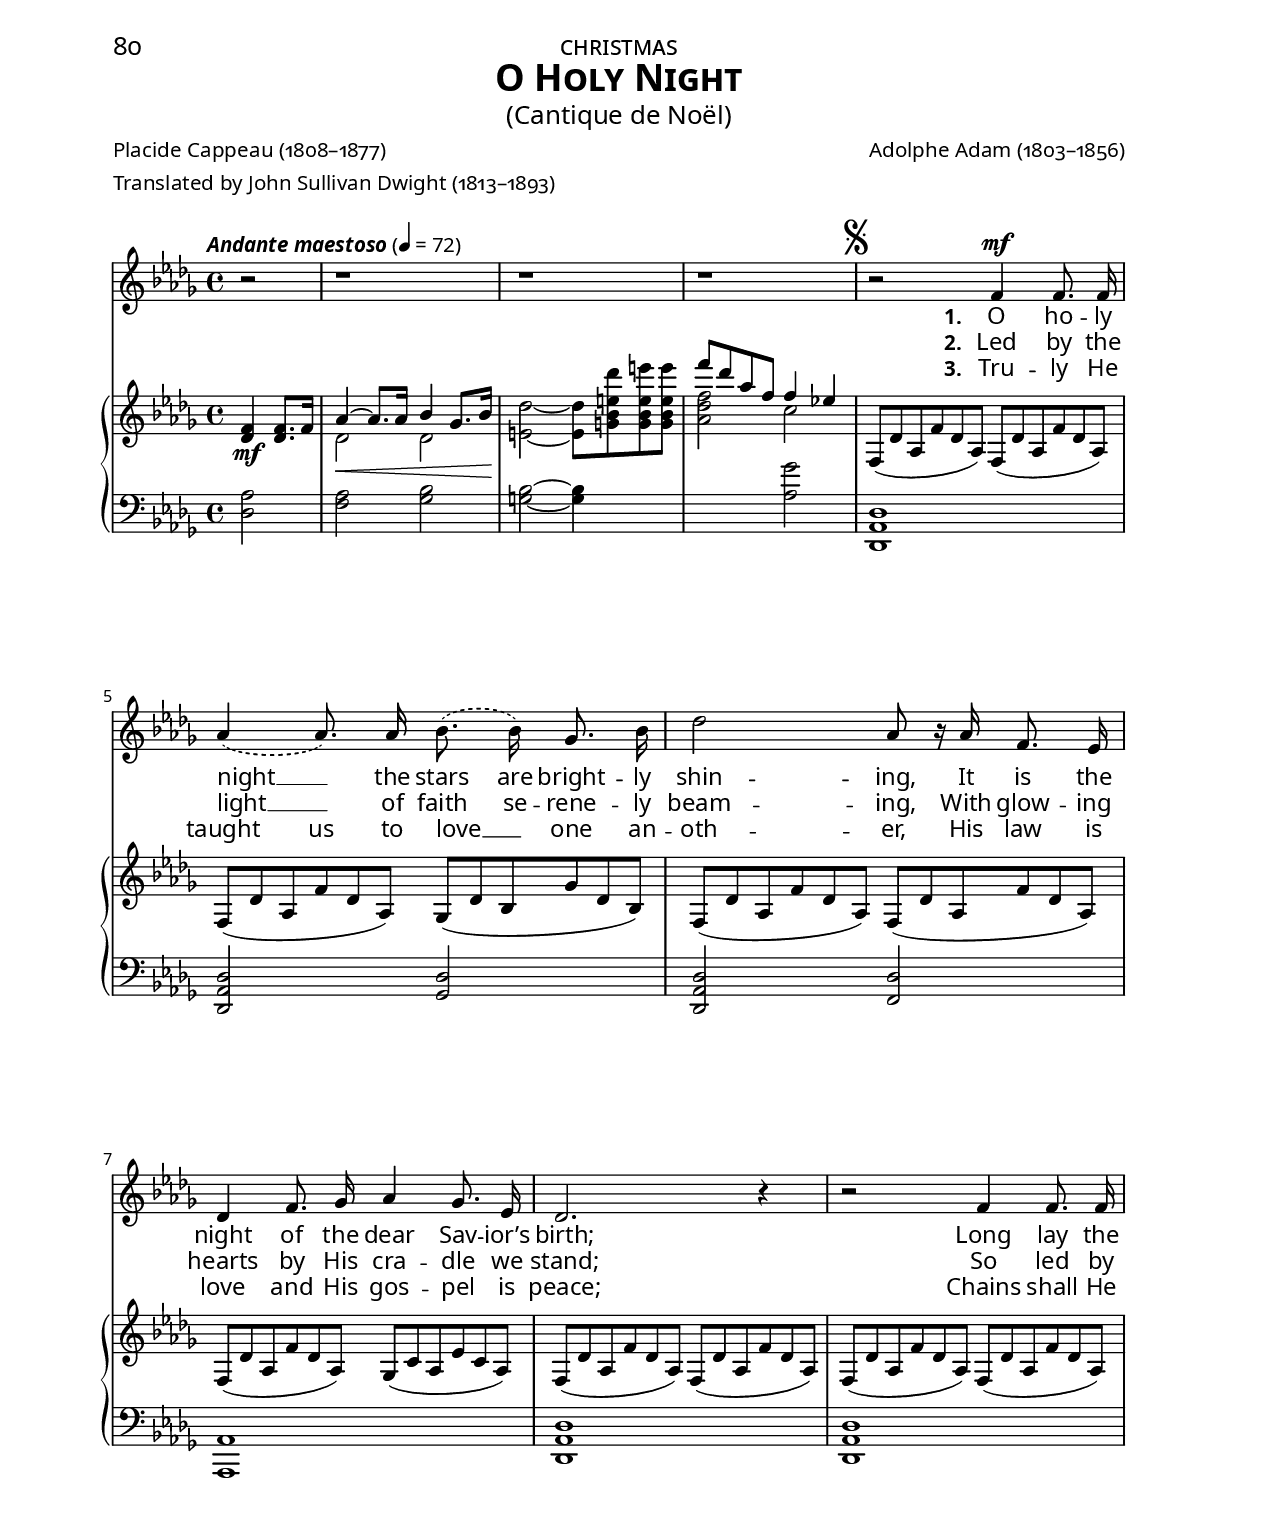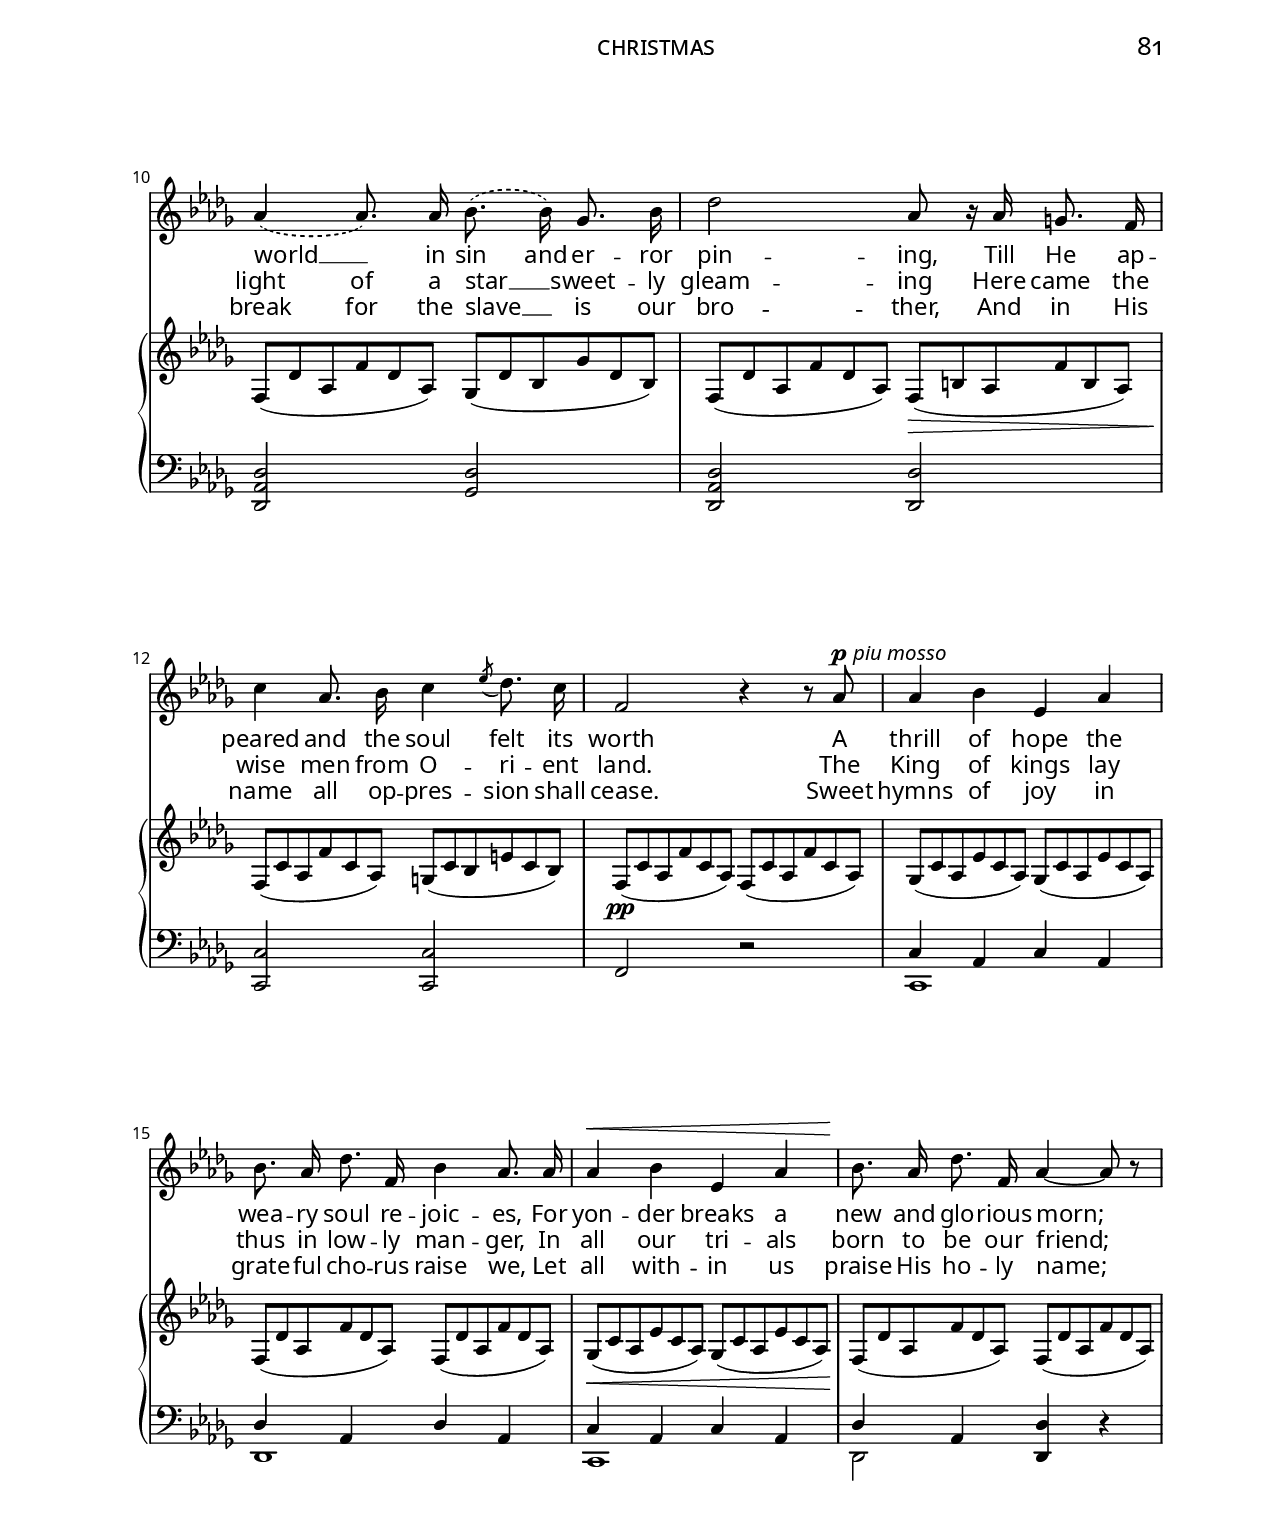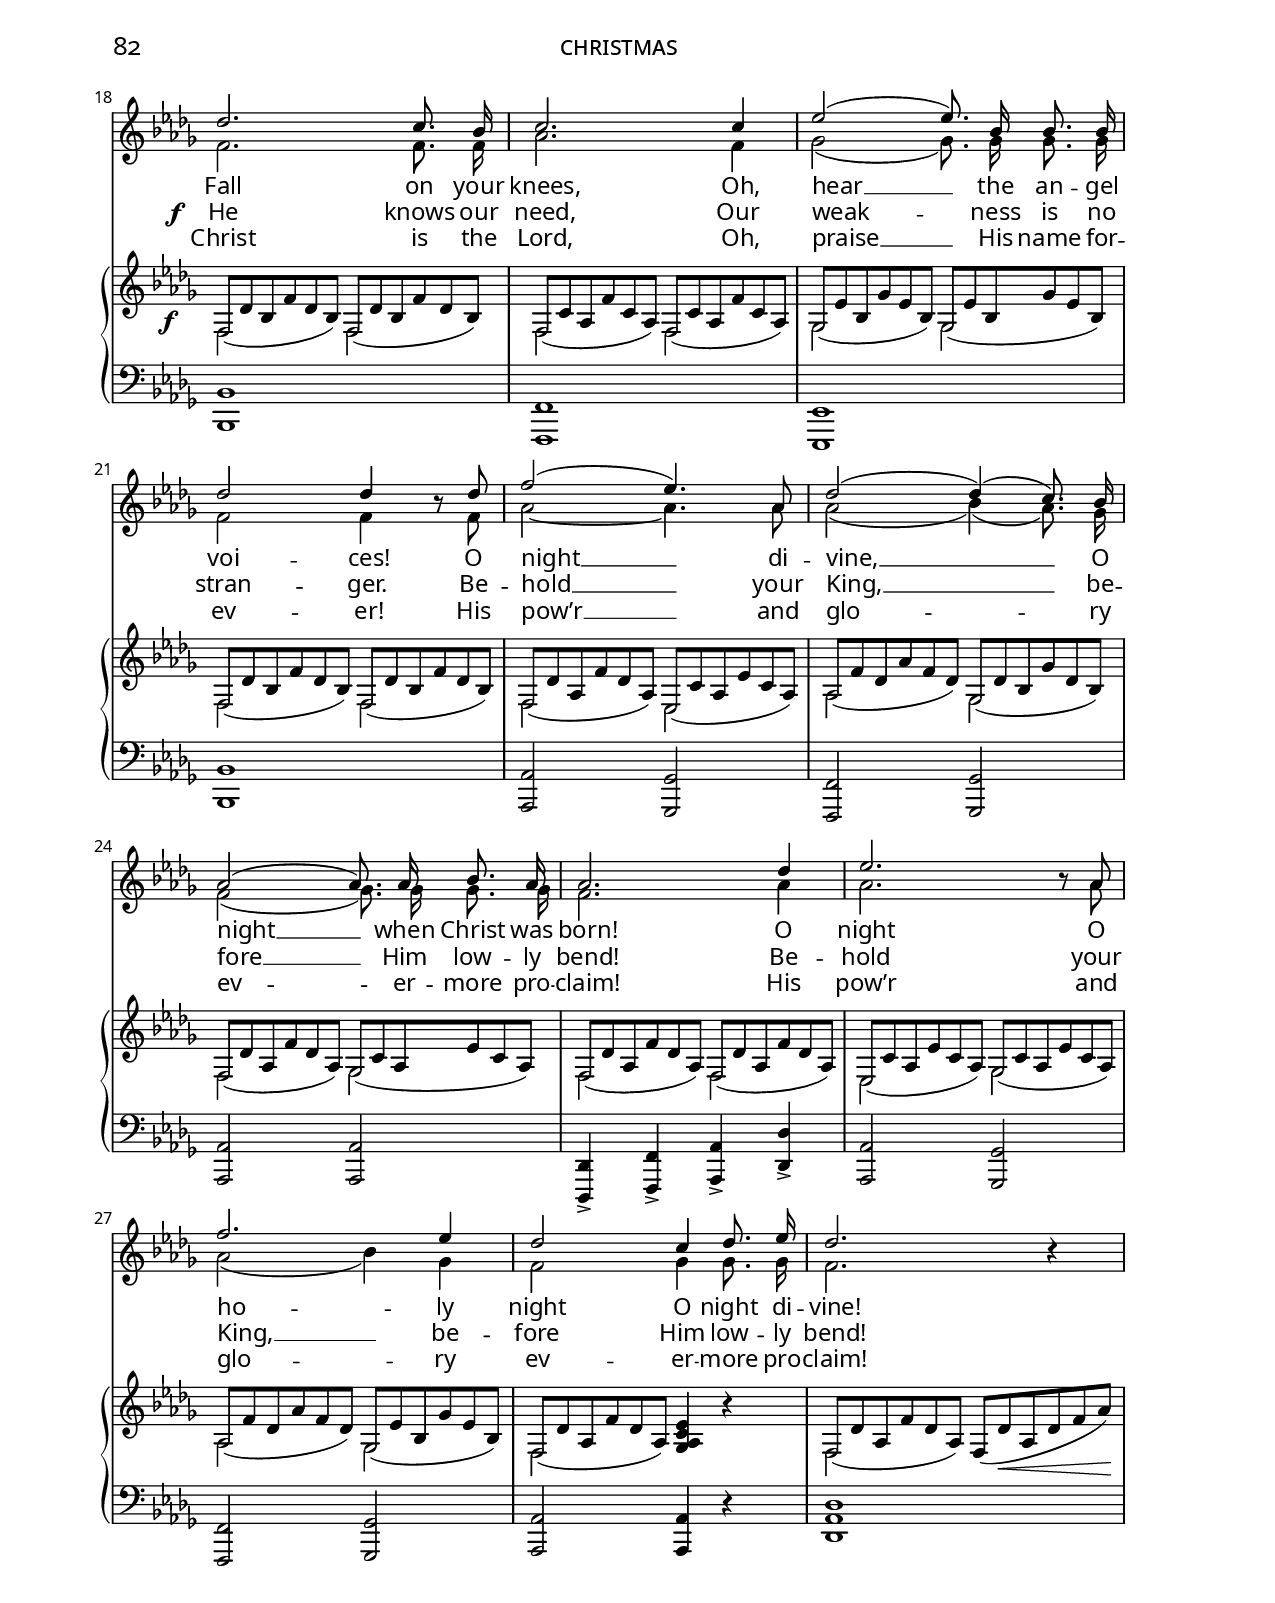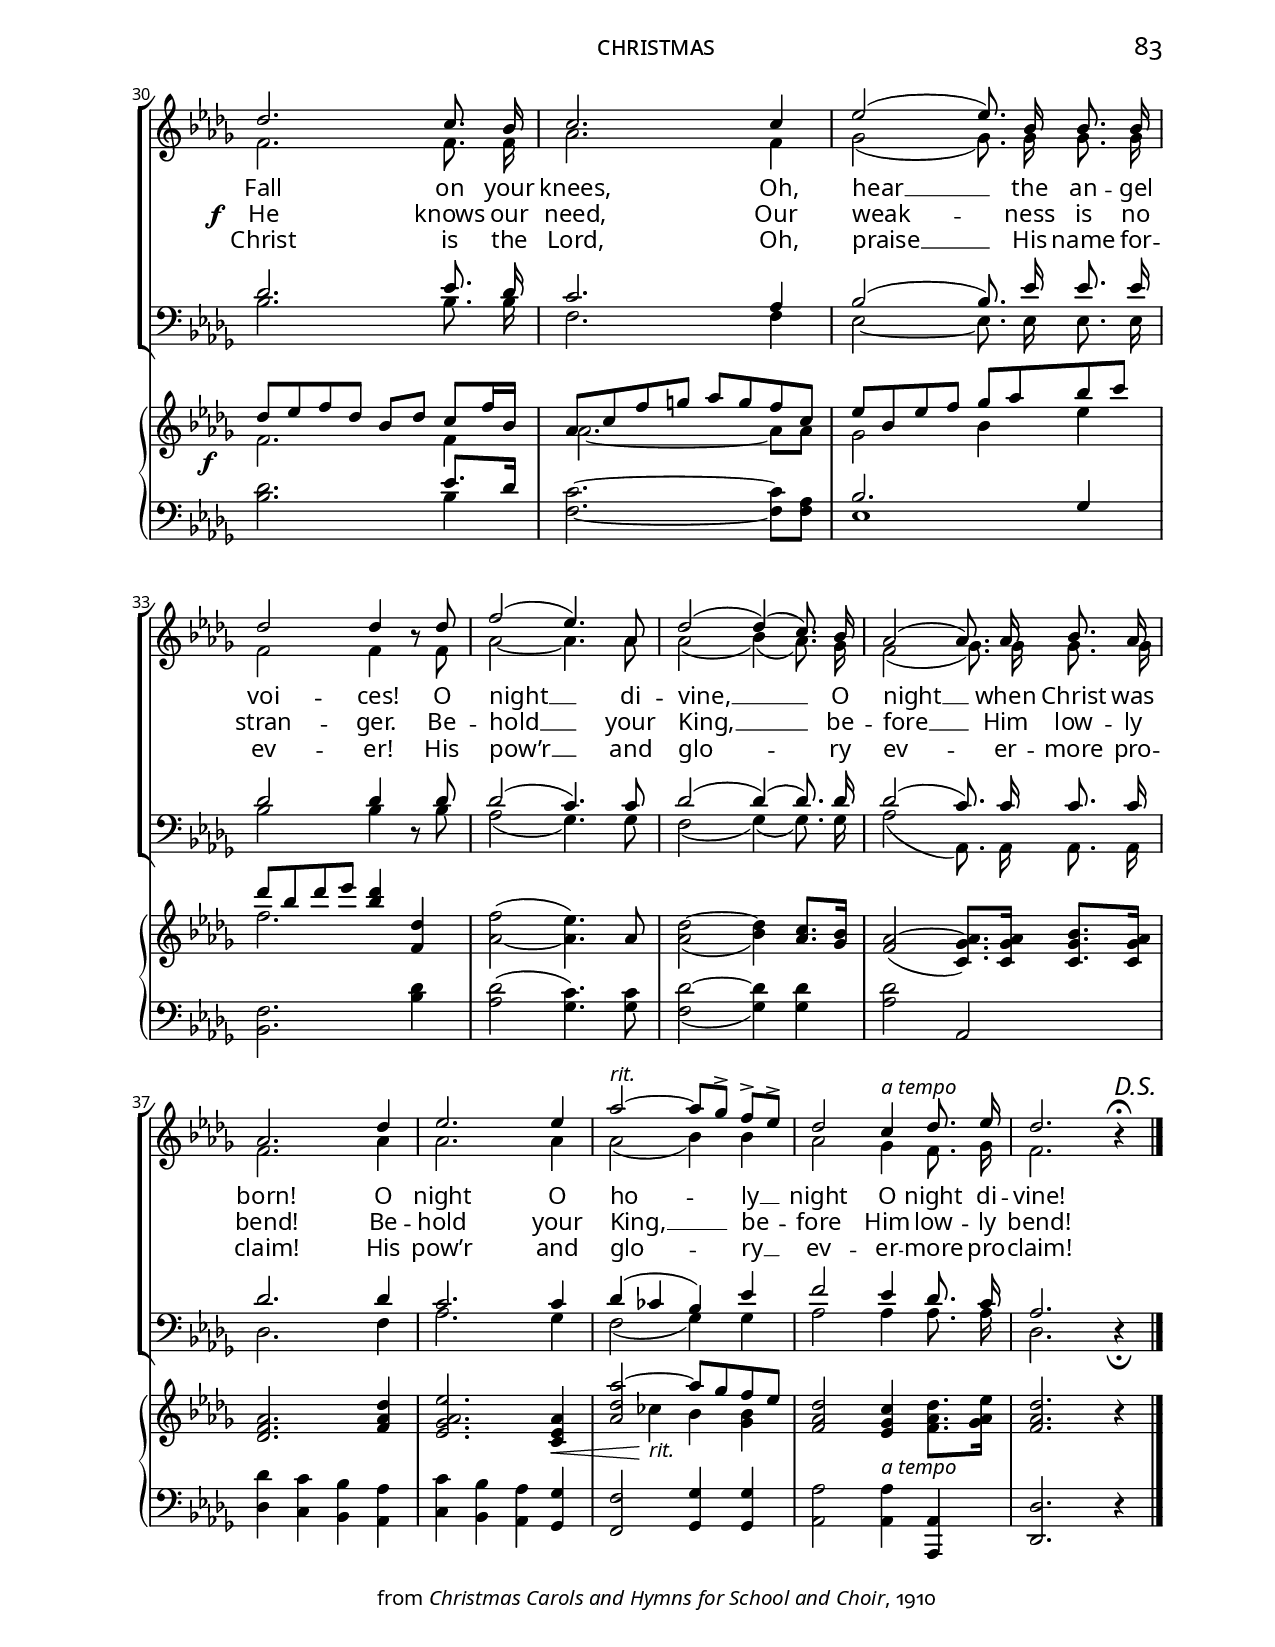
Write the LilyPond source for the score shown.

\version "2.14.2"
\include "util.ly"
\header {
  title = \markup{\override #'(font-name . "Garamond Premier Pro Semibold"){ \abs-fontsize #18 \smallCapsOldStyle"O Holy Night"}}
  subtitle = \markup{\override #'(font-name . "Garamond Premier Pro"){ \abs-fontsize #12.5 "(Cantique de Noël)"}}
  composer = \markup\oldStyleNum"Adolphe Adam (1803–1856)"
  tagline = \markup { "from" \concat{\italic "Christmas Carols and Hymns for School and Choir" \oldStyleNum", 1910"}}
  poet = \markup\oldStyleNum"Placide Cappeau (1808–1877)"
  meter = \markup\oldStyleNum"Translated by John Sullivan Dwight (1813–1893)"
}
\paper {
  paper-height = 11\in
  paper-width = 8.5\in
  indent = 0\in
  %system-system-spacing = #'((basic-distance . 10) (padding . 0))
  system-system-spacing =
    #'((basic-distance . 0)
       (minimum-distance . 0)
       (padding . -15)
       (stretchability . 100))
  markup-system-spacing =
    #'((basic-distance . 0)
       (minimum-distance . 0)
       (padding . 1)
       (stretchability . 0))
  top-system-spacing =
    #'((basic-distance . 0)
       (minimum-distance . 0)
       (padding . 0)
       (stretchability . 0))
system-system-spacing.stretchability = 100
markup-system-spacing.stretchability = 100
top-system-spacing.stretchability = 80
last-bottom-spacing.stretchability = 80
  ragged-last-bottom = ##f
  ragged-bottom = ##f
  two-sided = ##t
  inner-margin = 1\in
  outer-margin = 0.75\in
  top-margin = 0.26\in
  bottom-margin = 0.25\in
  first-page-number = #080
  print-first-page-number = ##t
  headerLine = \markup{\override #'(font-name . "Garamond Premier Pro") \smallCapsOldStyle"christmas"}
  oddHeaderMarkup = \markup\fill-line{
     \override #'(font-name . "Garamond Premier Pro")\abs-fontsize #12.5
     \combine 
        \fill-line{"" \on-the-fly #print-page-number-check-first
        \oldStylePageNum""
        }
        \fill-line{\headerLine}
  }
  evenHeaderMarkup = \markup {
     \override #'(font-name . "Garamond Premier Pro")\abs-fontsize #12.5
     \combine
        \on-the-fly #print-page-number-check-first
        \oldStylePageNum""
        \fill-line{\headerLine}
  }
}
#(set-global-staff-size 18) \paper{ #(define fonts (make-pango-font-tree "Garamond Premier Pro" "Garamond Premier Pro" "Garamond Premier Pro" (/ 18 20))) }
global = {
  \key des \major
  \time 4/4
  \autoBeamOff
  #'line-break-system-details #'((alignment-distances . (-100)))
  \override DynamicLineSpanner #'staff-padding = #0.0
  \override DynamicLineSpanner #'Y-extent = #'(-1 . 1)
}
globalNoTime = {
  \key des \major
  \autoBeamOff
  #'line-break-system-details #'((alignment-distances . (-100)))
  \override DynamicLineSpanner #'staff-padding = #0.0
  \override DynamicLineSpanner #'Y-extent = #'(-1 . 1)
}

sopMusicPre = \relative c' {
  \tempo \markup\italic"Andante maestoso" 4 = 72
  r2 | r1 | r1 | r1 | \mark \markup { \musicglyph #"scripts.segno" }
  r2 f4^\mf f8.\noBeam f16 | \break
  
  \slurDashed aes4( aes8.\noBeam) aes16\noBeam bes8.\noBeam( bes16\noBeam) ges8.\noBeam bes16 |
  des2 aes8\noBeam r16 aes16 f8.\noBeam ees16 | \break
  
  des4 f8. ges16\noBeam aes4 ges8.\noBeam ees16 |
  des2. r4 |
  r2 f4 f8.\noBeam f16 | \pageBreak
  
  %page 2
  aes4( aes8.) aes16\noBeam bes8.\noBeam( bes16) ges8.\noBeam bes16 |
  des2 aes8\noBeam r16 aes16 g8.\noBeam f16\noBeam | \break
  
  c'4 aes8.\noBeam bes16 c4 \slurSolid \acciaccatura ees8 des8.\noBeam c16 |
  f,2 r4 r8 aes8\noBeam^\markup{\dynamic"p" \italic"piu mosso"} |
  aes4 bes ees, aes | \break
  
  bes8.\noBeam aes16 des8.\noBeam f,16 bes4 aes8.\noBeam aes16 |
  aes4^\< bes ees, aes |
  bes8.\noBeam\! aes16 des8. f,16 aes4~ aes8 r8 \pageBreak
}
sopMusic = \relative c'' {
  \repeat unfold 2 {
    des2. c8.\noBeam bes16 |
    c2. c4 |
    ees2( ees8.\noBeam) bes16\noBeam bes8.\noBeam bes16 |
    
    des2 des4 bes8\rest des8 |
    f2( ees4.) aes,8 |
    
    des2( des4)( c8.\noBeam) bes16 |
    aes2( aes8.\noBeam) aes16 bes8.\noBeam aes16 |
    aes2. des4 |
  }
  \alternative {
    %page 4
    %first ending
    {
      ees2. bes8\rest aes8 |
      f'2. ees4 |
      des2 c4 des8.\noBeam ees16 |
      
      des2. bes4\rest | \pageBreak
    }
    %second ending
    {
      ees2. ees4 |
    }
  }
  aes2~^\markup\italic"rit." aes8[ ges]^> f[^> ees]^> |
  des2 c4^\markup\italic"a tempo" des8.\noBeam ees16 |
  des2. bes4\rest\fermata \bar "|."
  \once \override Score.RehearsalMark #'break-visibility = #end-of-line-visible
  \once \override Score.RehearsalMark #'self-alignment-X = #RIGHT
  \mark\markup\italic"D.S."
}
sopWords = \lyricmode {
  
}

altoMusic = \relative c' {
  \repeat unfold 2 {
    f2. f8.\noBeam f16 |
    aes2. f4 |
    ges2( ges8.\noBeam) ges16 ges8.\noBeam ges16 |
    
    f2 f4 s8 f |
    aes2~ aes4. aes8 |
    
    aes2( bes4)( aes8.\noBeam) ges16 |
    f2( ges8.\noBeam) ges16 ges8.\noBeam ges16 |
    f2. aes4 |
  }
  
  %page 3
  \alternative {
    %first ending
    {
      aes2. s8 aes8 |
      aes2( bes4) ges4 |
      f2 ges4 ges8.\noBeam ges16 |
      
      f2. s4 |
    }
    %second ending
    {
      aes2. aes4 |
    }
  }
  aes2( bes4) bes |
  aes2 ges4 f8.\noBeam ges16 |
  f2. s4 \bar "|."
}
chorusWords = \lyricmode {
  \unset ignoreMelismata
  Fall on your knees, Oh, hear __ the an -- gel voi -- ces!
  O night __ di -- vine, __
  O night __ when Christ was born!
  \set associatedVoice = "altos"
  O night O ho -- ly night
  O night di -- vine!
  \unset associatedVoice
  
  \dropLyricsV
  Fall on your knees, Oh, hear __ the an -- gel \break voi -- ces!
  O night __ di -- vine, __
  O night __ when Christ was \break born!
  O night O ho -- ly __ night
  O night di -- vine!
}
chorusWordsII = {
  \set stanza = \markup\dynamic"f"
  \lyricmode {
    \unset ignoreMelismata
    He knows our need, Our weak -- ness is no stran -- ger.
    Be -- hold __ your King, __ be -- fore __ Him low -- ly bend!
    \set associatedVoice = "altos"
    Be -- hold your King, __ be -- fore Him low -- ly bend!
    \unset associatedVoice
  }
  \set stanza = \markup\dynamic"f"
  \lyricmode {
    \dropLyricsV
    He knows our need, Our weak -- ness is no stran -- ger.
    Be -- hold __ your King, __ be -- fore __ Him low -- ly bend!
    Be -- hold your King, __ be -- fore Him low -- ly bend!
  }
}
chorusWordsIII = \lyricmode {
  \unset ignoreMelismata
  Christ is the Lord, Oh, praise __ His name for -- ev -- er!
  His pow’r __ and glo -- ry ev -- er -- more pro -- claim!
  \set associatedVoice = "altos"
  His pow’r and glo -- ry ev -- er -- more pro -- claim!
  \unset associatedVoice
  
  \dropLyricsV
  Christ is the Lord, Oh, praise __ His name for -- ev -- er!
  His pow’r __ and glo -- ry ev -- er -- more pro -- claim!
  His pow’r and glo -- ry __ ev -- er -- more pro -- claim!
}

altoWords = \lyricmode {
  \set stanza = #"1. "
  \set ignoreMelismata = ##t
  O ho -- ly night __ _ the stars are bright -- ly shin -- ing,
  It is the night of the dear Sav -- ior’s birth;
  
  Long lay the world __ _ in sin and er -- ror pin -- ing,
  Till He ap -- peared and the soul felt its worth
  A thrill of hope the wea -- ry soul re -- joic -- es,
  For yon -- der breaks a new and glo -- rious morn; _
}
altoWordsII = \lyricmode {
  \set stanza = #"2. "
  \set ignoreMelismata = ##t
  Led by the light __ _ of faith se -- rene -- ly beam -- ing,
  With glow -- ing hearts by His cra -- dle we stand;
  
  So led by light of a star __ _ sweet -- ly gleam -- ing
  Here came the wise men from O -- ri -- ent land.
  The King of kings lay thus in low -- ly man -- ger,
  In all our tri -- als born to be our friend; _
}
altoWordsIII = \lyricmode {
  \set stanza = #"3. "
  \set ignoreMelismata = ##t
  Tru -- ly He taught us to love __ _ one an -- oth -- er,
  His law is love and His gos -- pel is peace;
  
  Chains shall He break for the slave __ _ is our bro -- ther,
  And in His name all op -- pres -- sion shall cease.
  Sweet hymns of joy in grate -- ful cho -- rus raise we,
  Let all with -- in us praise His ho -- ly name; _
}
altoWordsIV = \lyricmode {
}
altoWordsV = \lyricmode {
}
altoWordsVI = \lyricmode {
}
tenorMusic = \relative c' {
  des2. ees8.\noBeam des16 |
  c2. aes4 |
  bes2( bes8.\noBeam) ees16 ees8.\noBeam ees16 |
  
  des2 des4 s8 des8 |
  des2( c4.) c8 |
  
  des2( des4)( des8.\noBeam) des16 |
  des2( c8.\noBeam) c16 c8.\noBeam c16 |
  des2. des4 |
  
  %page 3
  %first ending
%  c2. s8 c8 |
%  des2~ des4 bes |
%  aes2 ees'4 des8.\noBeam c16 |
  
%  des2. s4 |
  %second ending
  c2. c4 |
  
  des4( ces bes) ees |
  f2 ees4 des8.\noBeam c16 |
  aes2. s4 \bar "|."
}
tenorWords = \lyricmode {

}

bassMusic = \relative c' {
  bes2. bes8.\noBeam bes16 |
  f2. f4 |
  ees2~ ees8.\noBeam ees16 ees8.\noBeam ees16 |
  
  bes'2 bes4 d,8\rest bes'8 |
  aes2( ges4.) ges8 |
  
  f2( ges4)( ges8.\noBeam) ges16 |
  aes2( aes,8.) aes16\noBeam aes8. aes16\noBeam |
  des2. f4 |
  
  %page 4
  %first ending
%  aes2. des,8\rest ges8 |
%  f2( ges4) ges |
%  aes2 aes4 aes8.\noBeam aes,16 |
  
%  des2. des4\rest |
  %second ending
  aes2. ges4 |
  
  f2( ges4) ges |
  aes2 aes4 aes8.\noBeam aes16 |
  des,2. des4\rest\fermata \bar "|."
}
bassWords = \lyricmode {

}

pianoRH = \relative c {
  \override TupletBracket #'bracket-visibility = ##f 
  \mergeDifferentlyHeadedOn
%  \times 2/3 { f8[(_\mf des' aes} \times 2/3 { f' des aes])} \times 2/3 { f8[( des' aes } \times 2/3 { f' des aes]) } |
  
  \partial 2 <f' des>4_\mf q8.[ f16] |
  << {aes4~ aes8.[ aes16] bes4 ges8.[ bes16] |
      s1 |
      f''8[ des aes f] f4 ees!} \\
     {des,2_\< des |
      <e des'>2~\! q8[ <g bes e des'> <g bes e e'> q] |
      <aes des f>2 c |
     } >>
  
  \override TupletNumber #'text = #""
  \times 2/3 {
    f,,8[( des' aes f' des aes]) f8[( des' aes f' des aes]) |
    
    f8[( des' aes f' des aes]) ges[( des' bes ges' des bes]) |
    f8[( des' aes f' des aes]) f8[( des' aes f' des aes]) |
    
    f8[( des' aes f' des aes]) ges[( c aes ees' c aes]) |
    f8[( des' aes f' des aes]) f8[( des' aes f' des aes]) |
    f8[( des' aes f' des aes]) f8[( des' aes f' des aes]) |
    
    %page 2
    f8[( des' aes f' des aes]) ges[( des' bes ges' des bes]) |
    f8[( des' aes f' des aes]) f8[(_\> b aes f' b, aes]) |
    
    f8[(\! c' aes f' c aes]) g[( c bes e c bes]) |
    f8[(_\pp c' aes f' c aes]) f8[( c' aes f' c aes]) |
    ges8[( c aes ees' c aes]) ges8[( c aes ees' c aes]) |
    
    f8[( des' aes f' des aes]) f8[( des' aes f' des aes]) |
    ges8[(_\< c aes ees' c aes]) ges8[( c aes ees' c aes]) |
    f8[(\! des' aes f' des aes]) f8[( des' aes f' des aes]) |
  }
    %page 3 (Chorus)
    << \override TupletBracket #'bracket-visibility = ##f
       \override TupletNumber #'text = #"" \times 2/3 {
       \once\override DynamicText #'X-offset = #-6
      f8[_(_\f des' bes f' des bes]) f8[_( des' bes f' des bes]) |
      f8[_( c' aes f' c aes]) f8[_( c' aes f' c aes]) |
      ges[_( ees' bes ges' ees bes]) ges[_( ees' bes ges' ees bes]) |
      
      f8[_( des' bes f' des bes]) f8[_( des' bes f' des bes]) |
      f8[_( des' aes f' des aes]) ees8[_( c' aes ees' c aes]) |
      
      aes8[_( f' des aes' f des]) ges,8[_( des' bes ges' des bes]) |
      f8[_( des' aes f' des aes]) ges[_( c aes ees' c aes]) |
      f8[_( des' aes f' des aes]) f8[_( des' aes f' des aes]) |
    } \\ {
      f2 f | f f | ges ges |
      
      f f | f ees |
      
      aes ges | f ges | f f |      
    } >>
      
    %page 4
    %first ending
    << \override TupletBracket #'bracket-visibility = ##f
       \override TupletNumber #'text = #"" \times 2/3 {
      ees8[_( c' aes ees' c aes]) ges[_( c aes ees' c aes]) |
      aes8[_( f' des aes' f des]) ges,[_( ees' bes ges' ees bes]) |
      f8[_( des' aes f' des aes])
      } \\ {
      ees2 ges | aes ges | f
    } >>
    <ges aes c ees>4  r4 |
    << { \override TupletBracket #'bracket-visibility = ##f
       \override TupletNumber #'text = #"" \times 2/3 {
        f8[_( des' aes f' des aes]) f8[_( des'_\< aes des f aes]\!) |
      }} \\ { f,2 s} 
      >>
    
    << {       \once\override DynamicText #'X-offset = #-6
        des''8[_\f ees f des] bes[ des] c[ f16 bes,] |
        aes8[ c f g] aes[ g f c] |
        ees[ bes ees f] ges[ aes bes c] |
        des[ bes des ees] <des bes>4 <des, f,> | } \\
       {f,2. f4 |
        aes2.~ aes8[ aes] |
        ges2 bes4 ees |
        f2. s4 } >>
    
    \override TieColumn #'tie-configuration = #'((-2.0 . -1))
    <f aes,>2~^( <ees aes,>4.) aes,8 |
    \override TieColumn #'tie-configuration = #'()
    <aes des>2~_( <des bes>4) <c aes>8.[ <bes ges>16] |
    \override TieColumn #'tie-configuration = #'((0.0 . 1))
    <aes f>2~_( <aes ges c,>8.)[ q16] <bes ges c,>8.[ <aes ges c,>16] |
    <aes f des>2. <des aes f>4 |
    
    <ees aes, ges ees>2. 
    << { <aes, ees c>4 | <aes des aes'>2~ aes'8[ ges f ees] } \\
       { s4_\< | s8. s16\! ces4_\markup\italic"rit." bes4 <bes ges> } >>
    <des aes f>2 <c ges ees>4_\markup\italic"a tempo" <des aes f>8.[ <ees aes, ges>16] |
    <des aes f>2. r4 \bar "|."
}
pianoLH = \relative c {
  \partial 2 <des aes'>2 |
  <f aes>2 <ges bes> |
  <g bes>2~ q4 s |
  s2 <aes ges'>2 |

  <des, aes des,>1 |
%  q |
  
  q2 <des ges,> |
  <des aes des,> <des f,> |
  
  <aes aes,>1 |
  <des aes des,> |
  q |
  
  %page 2
  q2 <des ges,> |
  <des aes des,> <des des,> |
  <c c,> <c c,> |
  f, r |
  << \new Voice { \voiceOne  c'4 aes c aes | des aes des aes | c aes c aes | des aes }
     \new Voice { \voiceTwo c,1 | des | c | des2 }
  >>
  <des des'>4 r |
  
  %page 3 (Chorus)
  <bes' bes,>1 |
  <f f,>1 |
  <ees ees,>1 |
  
  <bes' bes,> |
  <aes aes,>2 <ges ges,> |
  
  <f f,> <ges ges,> |
  <aes aes,> q |
  <des, des,>4-> <f f,>-> <aes aes,>-> <des des,>-> |
  
  %page 4
  % first ending
  <aes aes,>2 <ges ges,> |
  <f f,> <ges ges,> |
  <aes aes,> q4 r4 |
  
  <des aes des,>1 |
  
  <bes' des>2. << {ees8.[ des16]} \\ bes4 >> |
  <c f,>2.~ q8[ <aes f>] |
  << {bes2. ges4} \\ ees1 >> |
  <f bes,>2. <bes des>4 |
  
  <des aes>2^( <c ges>4.) q8 |
  <des f,>2~_( <des ges,>4) q |
  <des aes>2 aes, |
  <des des'>4 <c c'> <bes bes'> <aes aes'> |
  
  <c c'> <bes bes'> <aes aes'> <ges ges'> |
  <f f'>2 <ges ges'>4 q |
  <aes aes'>2 q4 <aes aes,>4 |
  <des des,>2. r4 \bar "|."
}

\score {
   <<
   \new ChoirStaff <<
%    \new Lyrics = sopranos { s1 }
    \new Staff = women {
      \set Staff.explicitKeySignatureVisibility = #end-of-line-invisible
      \new Voice = "sopranos" {
        \global \sopMusicPre 
      }
      << \new Voice = "chorus" {
        \voiceOne \globalNoTime \sopMusic
      }
      \new Voice = "altos" {
        \voiceTwo \globalNoTime \altoMusic
      }
      >>
    }
    \new Lyrics = "altos" { s1 }
    \new Lyrics = "altosII" { s1 }
    \new Lyrics = "altosIII" { s1 }
    \new Lyrics = "altosIV" { s1 }
    \new Lyrics = "altosV" { s1 }
    \new Lyrics = "altosVI" { s1 }
 %   \new Lyrics = "tenors" { s1 }
    \new Staff = men <<
       \set Staff.explicitKeySignatureVisibility = #end-of-line-invisible
         \override Staff.TimeSignature #'stencil = ##f

      \set Staff.clefGlyph = #""
      \clef bass
      \new Voice = "tenors" {
        \voiceOne
        { s1*29 s2 \globalNoTime \tenorMusic }
      }
      \new Voice = "basses" {
        \voiceTwo { s1*29 s2 \globalNoTime \bassMusic }
      }
    >>
%    \new Lyrics = basses { s1 }
%    \context Lyrics = sopranos \lyricsto sopranos \sopWords
    \context Lyrics = altos \lyricsto sopranos \altoWords
    \context Lyrics = altosII \lyricsto sopranos \altoWordsII
    \context Lyrics = altosIII \lyricsto sopranos \altoWordsIII
    \context Lyrics = altos \lyricsto chorus \chorusWords 
    \context Lyrics = altosII \lyricsto chorus \chorusWordsII
    \context Lyrics = altosIII \lyricsto chorus \chorusWordsIII 
    \context Lyrics = altosIV \lyricsto sopranos \altoWordsIV
    \context Lyrics = altosV \lyricsto sopranos \altoWordsV
    \context Lyrics = altosVI \lyricsto sopranos \altoWordsVI
%    \context Lyrics = tenors \lyricsto tenors \tenorWords
%    \context Lyrics = basses \lyricsto basses \bassWords
   >>
    \new PianoStaff << \new Staff {
         
         \key des \major \time 4/4 \new Voice { \pianoRH } } \new Staff {
         
         \key des \major \time 4/4 \clef "bass" \pianoLH } >>
  >>
  \layout {
  \context {
    \Lyrics
    \override LyricText #'font-size = #1.3
  }
   % ragged-right = ##t
    \context {
      \Score
      \override SpacingSpanner #'base-shortest-duration = #(ly:make-moment 1 4)
      \override SpacingSpanner #'common-shortest-duration = #(ly:make-moment 1 4)
%      \override LyricText #'font-series = #'bold
    }
    \context {
      % a little smaller so lyrics
      % can be closer to the staff
      \Staff \RemoveEmptyStaves
      \override VerticalAxisGroup #'remove-first = ##t
      \override VerticalAxisGroup #'minimum-Y-extent = #'(-3 . 3)
      \override VerticalAxisGroup #'staff-staff-spacing =
      #'((basic-distance . 5)
         (minimum-distance . 1)
         (padding . 1)
         (stretchability . 2))
    }
    \context {
      \Lyrics
      \override LyricText #'X-offset = #center-on-word
    }
  }
}

